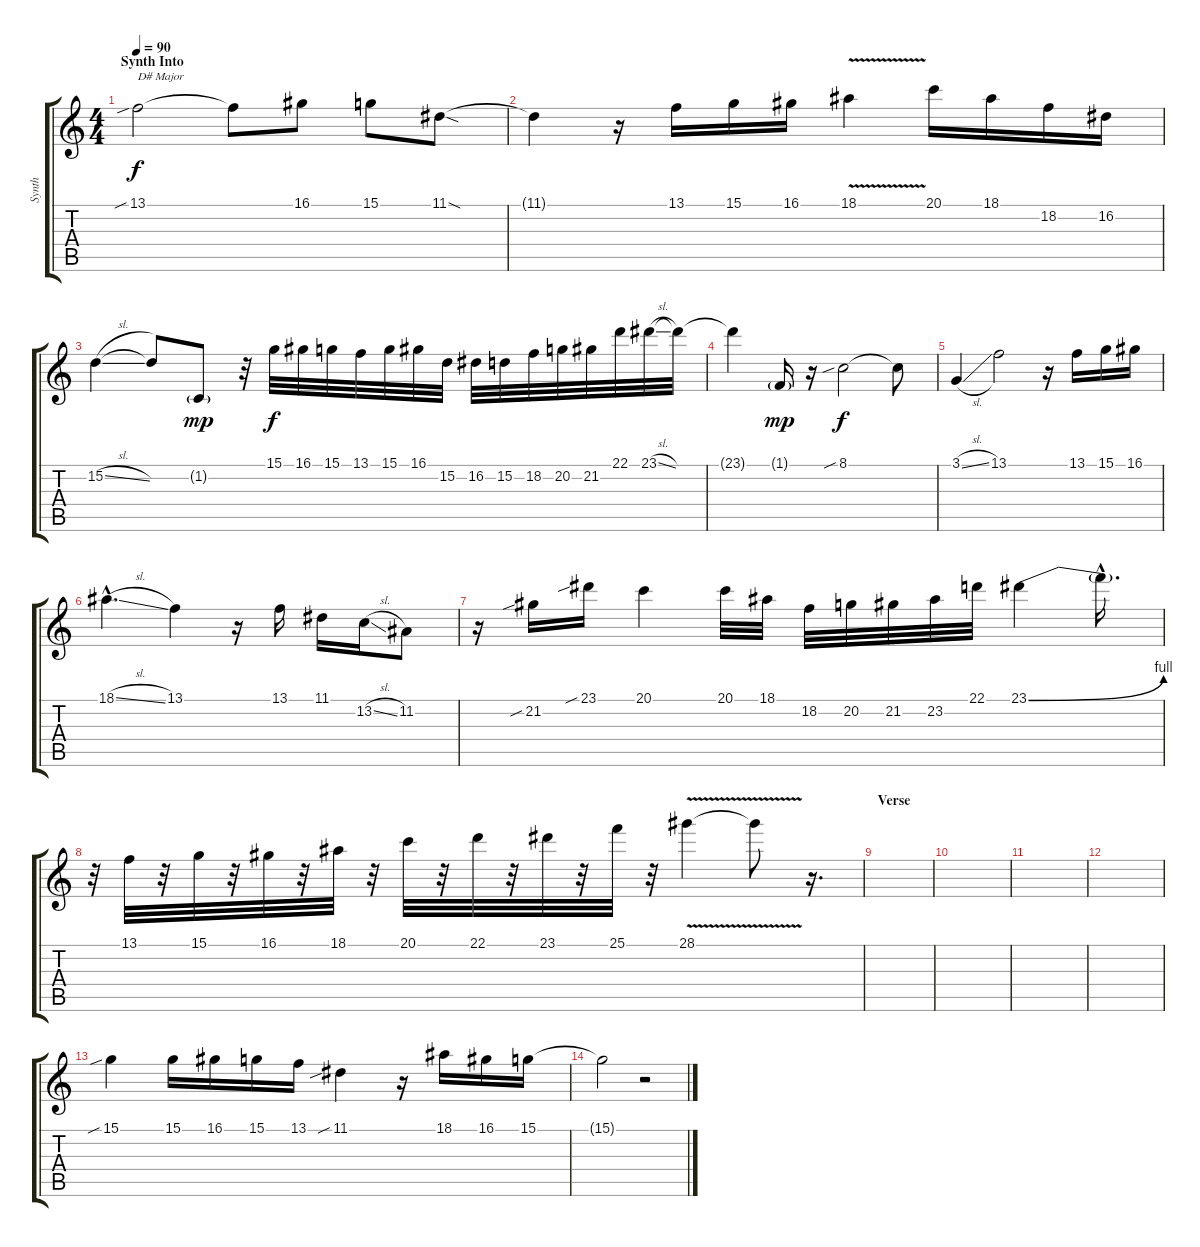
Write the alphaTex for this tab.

\track ("Synth" "Synth") {instrument lead1square}
\staff {score tabs}
\tuning (E4 B3 G3 D3 A2 E2) {hide}
\ts (4 4)
\section ("" "Synth Into")
\tempo 90
\clef g2
\ks c
13.1{sib}.2{txt "D# Major" dy f instrument lead1square} 13.1{t}.8 16.1.8 15.1.8 11.1{sod}.8 |
11.1{t}.4 r.16 13.1.16 15.1.16 16.1.16 18.1{v}.4 20.1.16 18.1.16 18.2.16 16.2.16 |
15.2{sl}.4 15.2{t}.8 1.2{g}.8{dy mp} r.32 15.1.32{dy f} 16.1.32 15.1.32 13.1.32 15.1.32 16.1.32 15.2.32 16.2.32 15.2.32 18.2.32 20.2.32 21.2.32 22.1.32 23.1{sl}.32 23.1{t}.32 |
23.1{t}.4 1.1{g}.16{dy mp} r.16 8.1{sib}.2{dy f} 8.1{t}.8 |
3.1{sl}.4 13.1.2 r.16 13.1.16 15.1.16 16.1.16 |
18.1{sl hac}.4{d} 13.1.4 r.16 13.1.16 11.1.16 13.2{sl}.16 11.2.8 |
r.16 21.2{sib}.16 23.1{sib}.16 20.1.4 20.1.32 18.1.32 18.2.32 20.2.32 21.2.32 23.2.32 22.1.32 23.1{be (bend 0 0 60 4)}.4 23.1{hac t}.16{d} |
r.32 13.1.32 r.32 15.1.32 r.32 16.1.32 r.32 18.1.32 r.32 20.1.32 r.32 22.1.32 r.32 23.1.32 r.32 25.1.32 r.32 28.1{v}.4 28.1{t}.8 r.16{d} |
\section ("" "Verse")
|
|
|
|
15.1{sib}.4 15.1.16 16.1.16 15.1.16 13.1.16 11.1{sib}.4 r.16 18.1.16 16.1.16 15.1.16 |
15.1{t}.2 r.2
